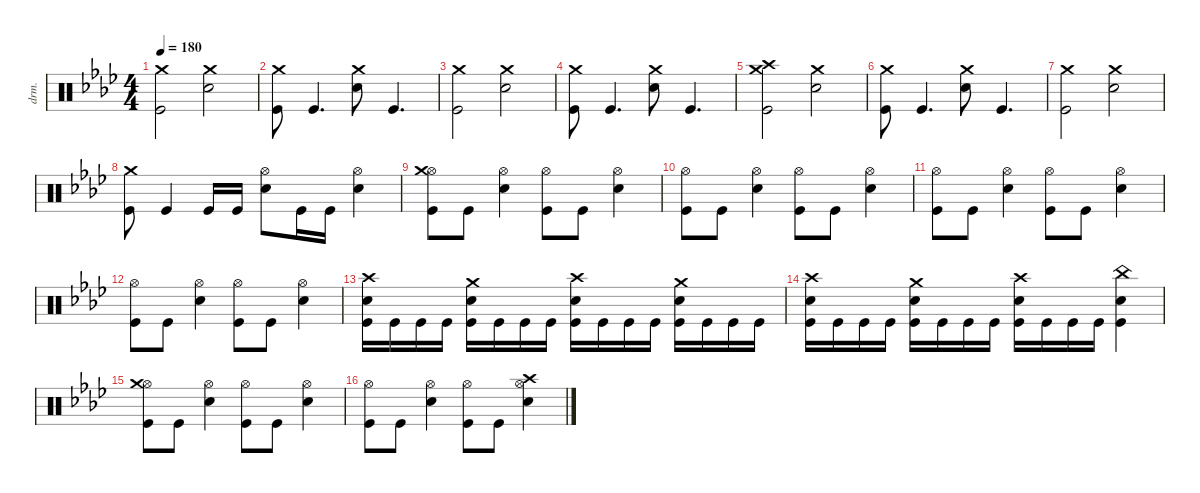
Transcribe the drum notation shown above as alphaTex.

\defaultSystemsLayout 4
\hideDynamics
\bracketExtendMode nobrackets
\otherSystemsTrackNameOrientation horizontal
\track ("Percussion" "drm.") {solo instrument percussion}
\staff {score}
\articulation defaults
\ts (4 4)
\beaming (8 2 2 2 2)
\tempo 180
\clef neutral
\ks fminor
("Crash medium (hit)"{acc forcenatural} "Kick (hit)"{acc forcenatural}).2{dy f} ("Crash medium (hit)"{acc forcenatural} "Snare (hit) 2"{acc forcenatural}).2 |
("Crash medium (hit)"{acc forcenatural} "Kick (hit)"{acc forcenatural}).8 "Kick (hit)"{acc forcenatural}.4{d} ("Crash medium (hit)"{acc forcenatural} "Snare (hit) 2"{acc forcenatural}).8 "Kick (hit)"{acc forcenatural}.4{d} |
("Crash medium (hit)"{acc forcenatural} "Kick (hit)"{acc forcenatural}).2 ("Crash medium (hit)"{acc forcenatural} "Snare (hit) 2"{acc forcenatural}).2 |
("Crash medium (hit)"{acc forcenatural} "Kick (hit)"{acc forcenatural}).8 "Kick (hit)"{acc forcenatural}.4{d} ("Crash medium (hit)"{acc forcenatural} "Snare (hit) 2"{acc forcenatural}).8 "Kick (hit)"{acc forcenatural}.4{d} |
("Crash medium (hit)"{acc forcenatural} "Crash high (hit)"{acc forcenatural} "Kick (hit)"{acc forcenatural}).2 ("Crash medium (hit)"{acc forcenatural} "Snare (hit) 2"{acc forcenatural}).2 |
("Crash medium (hit)"{acc forcenatural} "Kick (hit)"{acc forcenatural}).8 "Kick (hit)"{acc forcenatural}.4{d} ("Crash medium (hit)"{acc forcenatural} "Snare (hit) 2"{acc forcenatural}).8 "Kick (hit)"{acc forcenatural}.4{d} |
("Crash medium (hit)"{acc forcenatural} "Kick (hit)"{acc forcenatural}).2 ("Crash medium (hit)"{acc forcenatural} "Snare (hit) 2"{acc forcenatural}).2 |
("Crash medium (hit)"{acc forcenatural} "Kick (hit)"{acc forcenatural}).8 "Kick (hit)"{acc forcenatural}.4 "Kick (hit)"{acc forcenatural}.16 "Kick (hit)"{acc forcenatural}.16 ("Hi-Hat (open)"{acc forcenatural} "Snare (hit) 2"{acc forcenatural}).8 "Kick (hit)"{acc forcenatural}.16 "Kick (hit)"{acc forcenatural}.16 ("Hi-Hat (open)"{acc forcenatural} "Snare (hit) 2"{acc forcenatural}).4 |
("Hi-Hat (open)"{acc forcenatural} "Crash medium (hit)"{acc forcenatural} "Kick (hit)"{acc forcenatural}).8 "Kick (hit)"{acc forcenatural}.8 ("Hi-Hat (open)"{acc forcenatural} "Snare (hit) 2"{acc forcenatural}).4 ("Hi-Hat (open)"{acc forcenatural} "Kick (hit)"{acc forcenatural}).8 "Kick (hit)"{acc forcenatural}.8 ("Hi-Hat (open)"{acc forcenatural} "Snare (hit) 2"{acc forcenatural}).4 |
("Hi-Hat (open)"{acc forcenatural} "Kick (hit)"{acc forcenatural}).8 "Kick (hit)"{acc forcenatural}.8 ("Hi-Hat (open)"{acc forcenatural} "Snare (hit) 2"{acc forcenatural}).4 ("Hi-Hat (open)"{acc forcenatural} "Kick (hit)"{acc forcenatural}).8 "Kick (hit)"{acc forcenatural}.8 ("Hi-Hat (open)"{acc forcenatural} "Snare (hit) 2"{acc forcenatural}).4 |
("Hi-Hat (open)"{acc forcenatural} "Kick (hit)"{acc forcenatural}).8 "Kick (hit)"{acc forcenatural}.8 ("Hi-Hat (open)"{acc forcenatural} "Snare (hit) 2"{acc forcenatural}).4 ("Hi-Hat (open)"{acc forcenatural} "Kick (hit)"{acc forcenatural}).8 "Kick (hit)"{acc forcenatural}.8 ("Hi-Hat (open)"{acc forcenatural} "Snare (hit) 2"{acc forcenatural}).4 |
("Hi-Hat (open)"{acc forcenatural} "Kick (hit)"{acc forcenatural}).8 "Kick (hit)"{acc forcenatural}.8 ("Hi-Hat (open)"{acc forcenatural} "Snare (hit) 2"{acc forcenatural}).4 ("Hi-Hat (open)"{acc forcenatural} "Kick (hit)"{acc forcenatural}).8 "Kick (hit)"{acc forcenatural}.8 ("Hi-Hat (open)"{acc forcenatural} "Snare (hit) 2"{acc forcenatural}).4 |
("Crash high (hit)"{acc forcenatural} "Snare (hit) 2"{acc forcenatural} "Kick (hit)"{acc forcenatural}).16 "Kick (hit)"{acc forcenatural}.16 "Kick (hit)"{acc forcenatural}.16 "Kick (hit)"{acc forcenatural}.16 ("Crash medium (hit)"{acc forcenatural} "Snare (hit) 2"{acc forcenatural} "Kick (hit)"{acc forcenatural}).16 "Kick (hit)"{acc forcenatural}.16 "Kick (hit)"{acc forcenatural}.16 "Kick (hit)"{acc forcenatural}.16 ("Crash high (hit)"{acc forcenatural} "Snare (hit) 2"{acc forcenatural} "Kick (hit)"{acc forcenatural}).16 "Kick (hit)"{acc forcenatural}.16 "Kick (hit)"{acc forcenatural}.16 "Kick (hit)"{acc forcenatural}.16 ("Crash medium (hit)"{acc forcenatural} "Snare (hit) 2"{acc forcenatural} "Kick (hit)"{acc forcenatural}).16 "Kick (hit)"{acc forcenatural}.16 "Kick (hit)"{acc forcenatural}.16 "Kick (hit)"{acc forcenatural}.16 |
("Crash high (hit)"{acc forcenatural} "Snare (hit) 2"{acc forcenatural} "Kick (hit)"{acc forcenatural}).16 "Kick (hit)"{acc forcenatural}.16 "Kick (hit)"{acc forcenatural}.16 "Kick (hit)"{acc forcenatural}.16 ("Crash medium (hit)"{acc forcenatural} "Snare (hit) 2"{acc forcenatural} "Kick (hit)"{acc forcenatural}).16 "Kick (hit)"{acc forcenatural}.16 "Kick (hit)"{acc forcenatural}.16 "Kick (hit)"{acc forcenatural}.16 ("Crash high (hit)"{acc forcenatural} "Snare (hit) 2"{acc forcenatural} "Kick (hit)"{acc forcenatural}).16 "Kick (hit)"{acc forcenatural}.16 "Kick (hit)"{acc forcenatural}.16 "Kick (hit)"{acc forcenatural}.16 ("China (hit)"{acc forcenatural} "Snare (hit) 2"{acc forcenatural} "Kick (hit)"{acc forcenatural}).4 |
("Hi-Hat (open)"{acc forcenatural} "Crash medium (hit)"{acc forcenatural} "Kick (hit)"{acc forcenatural}).8 "Kick (hit)"{acc forcenatural}.8 ("Hi-Hat (open)"{acc forcenatural} "Snare (hit) 2"{acc forcenatural}).4 ("Hi-Hat (open)"{acc forcenatural} "Kick (hit)"{acc forcenatural}).8 "Kick (hit)"{acc forcenatural}.8 ("Hi-Hat (open)"{acc forcenatural} "Snare (hit) 2"{acc forcenatural}).4 |
("Hi-Hat (open)"{acc forcenatural} "Kick (hit)"{acc forcenatural}).8 "Kick (hit)"{acc forcenatural}.8 ("Hi-Hat (open)"{acc forcenatural} "Snare (hit) 2"{acc forcenatural}).4 ("Hi-Hat (open)"{acc forcenatural} "Kick (hit)"{acc forcenatural}).8 "Kick (hit)"{acc forcenatural}.8 ("Hi-Hat (open)"{acc forcenatural} "Crash high (hit)"{acc forcenatural} "Snare (hit) 2"{acc forcenatural}).4
